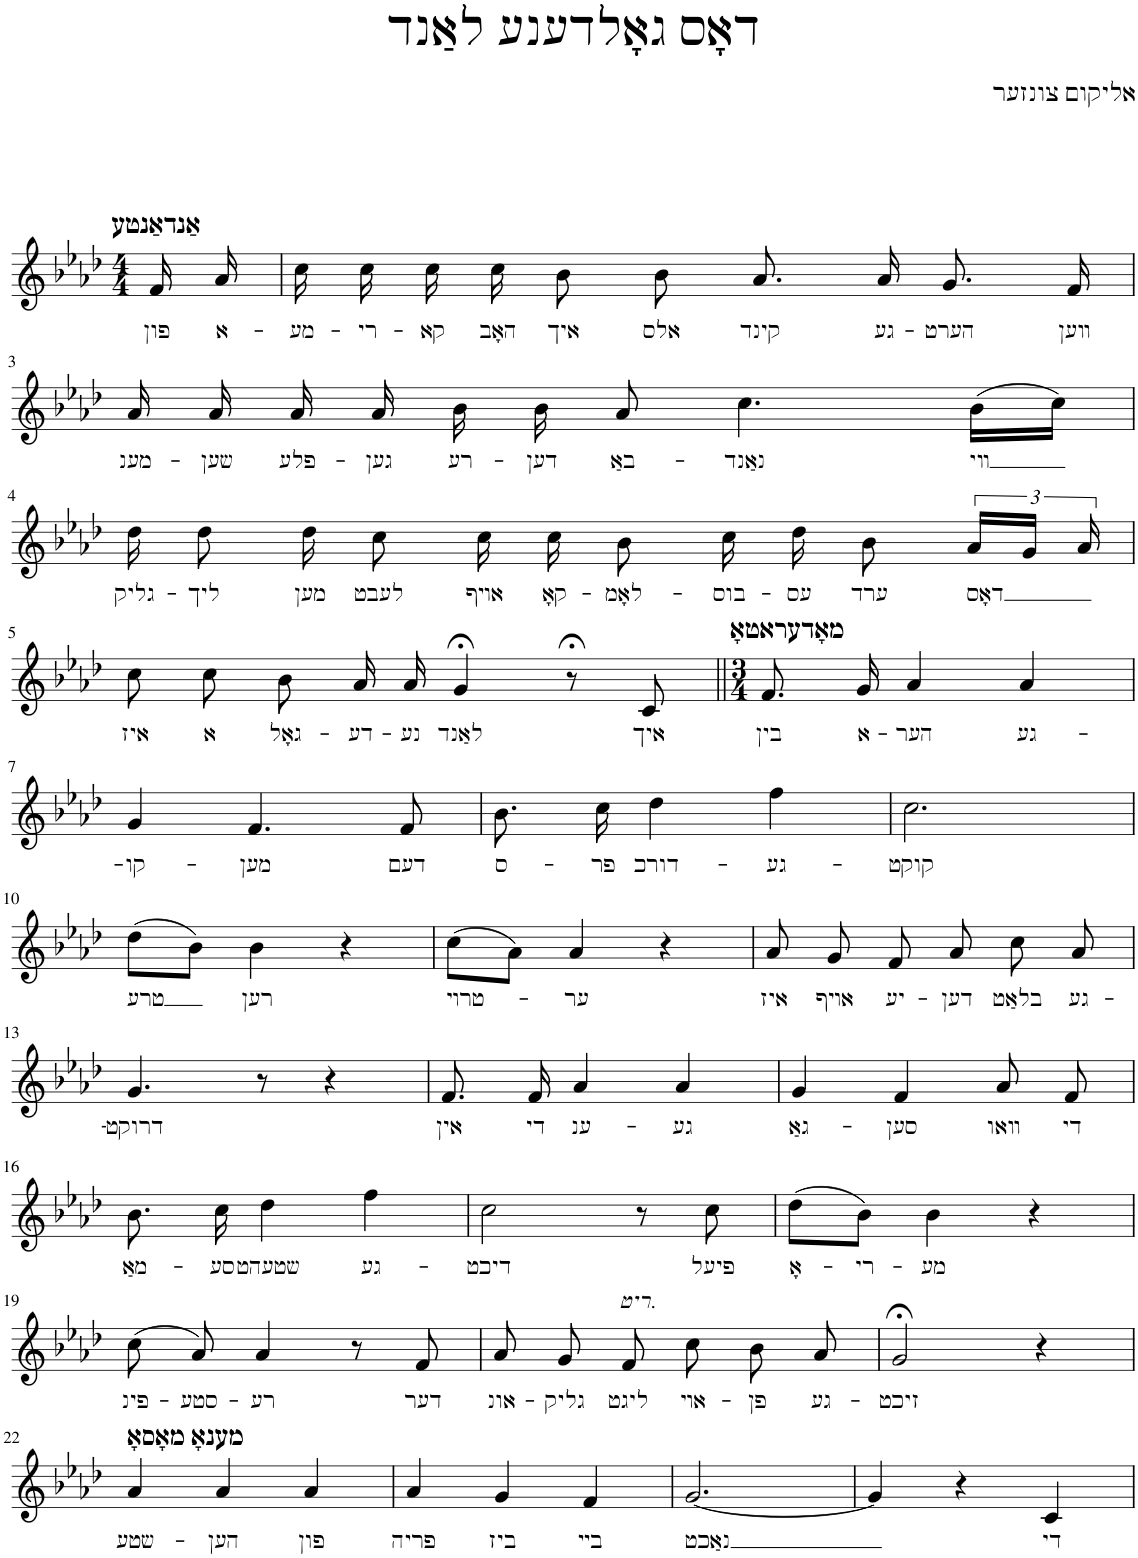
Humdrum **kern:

**kern	**text
*part1	*part1
*staff1	*staff1
*I"Piano	*
*I'Pno.	*
*clefG2	*
*k[b-e-a-d-]	*
*M4/4	*
=1	=1
!LO:TX:a:B:t=אַנדאַנטע	!
!	!LO:LY:b
16f/	פון
!	!LO:LY:b
16a-/	א-
=2	=2
!	!LO:LY:b
16cc\	-מע-
!	!LO:LY:b
16cc\	-רי-
!	!LO:LY:b
16cc\	-קא
!	!LO:LY:b
16cc\	האָב
!	!LO:LY:b
8b-\	איך
!	!LO:LY:b
8b-\	אלס
!	!LO:LY:b
8.a-/	קינד
!	!LO:LY:b
16a-/	גע-
!	!LO:LY:b
8.g/	-הערט
!	!LO:LY:b
16f/	װען
!!LO:LB:g=z
=3	=3
!	!LO:LY:b
16a-/	מענ-
!	!LO:LY:b
16a-/	-שען
!	!LO:LY:b
16a-/	פלע-
!	!LO:LY:b
16a-/	-גען
!	!LO:LY:b
16b-\	רע-
!	!LO:LY:b
16b-\	-דען
!	!LO:LY:b
8a-/	באַ-
!	!LO:LY:b
4.cc\	-נאַנד
!	!LO:LY:b
(16b-\LL	װי
16cc\JJ)	.
!!LO:LB:g=z
=4	=4
!	!LO:LY:b
16dd-\	גליק-
!	!LO:LY:b
8dd-\	-ליך
!	!LO:LY:b
16dd-\	מען
!	!LO:LY:b
8cc\	לעבט
!	!LO:LY:b
16cc\	אױף
!	!LO:LY:b
16cc\	קאָ-
!	!LO:LY:b
8b-\	-לאָמ-
!	!LO:LY:b
16cc\	-בוס-
!	!LO:LY:b
16dd-\	-עס
!	!LO:LY:b
8b-\	ערד
!	!LO:LY:b
24a-/LL	דאָס
24g/JJ	.
24a-/	.
!!LO:LB:g=z
=5	=5
!	!LO:LY:b
8cc\	איז
!	!LO:LY:b
8cc\	א
!	!LO:LY:b
8b-\	גאָל-
!	!LO:LY:b
16a-/	-דע-
!	!LO:LY:b
16a-/	-נע
!	!LO:LY:b
4g;</	לאַנד
8r;<	.
!	!LO:LY:b
8c/	איך
=6||	=6||
*M3/4	*
!LO:TX:a:B:t=מאָדעראטאָ	!
!	!LO:LY:b
8.f/	בין
!	!LO:LY:b
16g/	א-
!	!LO:LY:b
4a-/	-הער
!	!LO:LY:b
4a-/	גע-
!!LO:LB:g=z
=7	=7
!	!LO:LY:b
4g/	-קו-
!	!LO:LY:b
4.f/	-מען
!	!LO:LY:b
8f/	דעם
=8	=8
!	!LO:LY:b
8.b-\	ס-
!	!LO:LY:b
16cc\	-פר
!	!LO:LY:b
4dd-\	דורכ-
!	!LO:LY:b
4ff\	-גע-
=9	=9
!	!LO:LY:b
2.cc\	-קוקט
!!LO:LB:g=z
=10	=10
!	!LO:LY:b
(8dd-\L	טרע
8b-\J)	.
!	!LO:LY:b
4b-\	רען
4r	.
=11	=11
!	!LO:LY:b
(8cc\L	-טרױ-
8a-\J)	.
!	!LO:LY:b
4a-/	-ער
4r	.
=12	=12
!	!LO:LY:b
8a-/	איז
!	!LO:LY:b
8g/	אױף
!	!LO:LY:b
8f/	יע-
!	!LO:LY:b
8a-/	-דען
!	!LO:LY:b
8cc\	בלאַט
!	!LO:LY:b
8a-/	גע-
!!LO:LB:g=z
=13	=13
!	!LO:LY:b
4.g/	-דרוקט
8r	.
4r	.
=14	=14
!	!LO:LY:b
8.f/	אין
!	!LO:LY:b
16f/	די
!	!LO:LY:b
4a-/	ענ-
!	!LO:LY:b
4a-/	-גע
=15	=15
!	!LO:LY:b
4g/	גאַ-
!	!LO:LY:b
4f/	-סען
!	!LO:LY:b
8a-/	װאו
!	!LO:LY:b
8f/	די
!!LO:LB:g=z
=16	=16
!	!LO:LY:b
8.b-\	מאַ-
!	!LO:LY:b
16cc\	-סע
!	!LO:LY:b
4dd-\	שטעהט
!	!LO:LY:b
4ff\	גע-
=17	=17
!	!LO:LY:b
2cc\	-דיכט
8r	.
!	!LO:LY:b
8cc\	פיעל
=18	=18
!	!LO:LY:b
(8dd-\L	אָ-
!	!LO:LY:b
8b-\J)	-רי-
!	!LO:LY:b
4b-\	-מע
4r	.
!!LO:LB:g=z
=19	=19
!	!LO:LY:b
(8cc\	פינ-
!	!LO:LY:b
8a-/)	-סטע-
!	!LO:LY:b
4a-/	-רע
8r	.
!	!LO:LY:b
8f/	דער
=20	=20
!	!LO:LY:b
8a-/	אונ-
!	!LO:LY:b
8g/	-גליק
!LO:TX:a:i:t=.ריט	!
!	!LO:LY:b
8f/	ליגט
!	!LO:LY:b
8cc\	אױ-
!	!LO:LY:b
8b-\	-פן
!	!LO:LY:b
8a-/	גע-
=21	=21
!	!LO:LY:b
2g;</	-זיכט
4r	.
!!LO:LB:g=z
=22	=22
!LO:TX:a:B:t=מענאָ מאָסאָ	!
!	!LO:LY:b
4a-/	שטע-
!	!LO:LY:b
4a-/	-הען
!	!LO:LY:b
4a-/	פון
=23	=23
!	!LO:LY:b
4a-/	פריה
!	!LO:LY:b
4g/	ביז
!	!LO:LY:b
4f/	בײ
=24	=24
!	!LO:LY:b
[2.g/	נאַכט
=25	=25
4g/]	.
4r	.
!	!LO:LY:b
4c/	די
=	=
*-	*-
